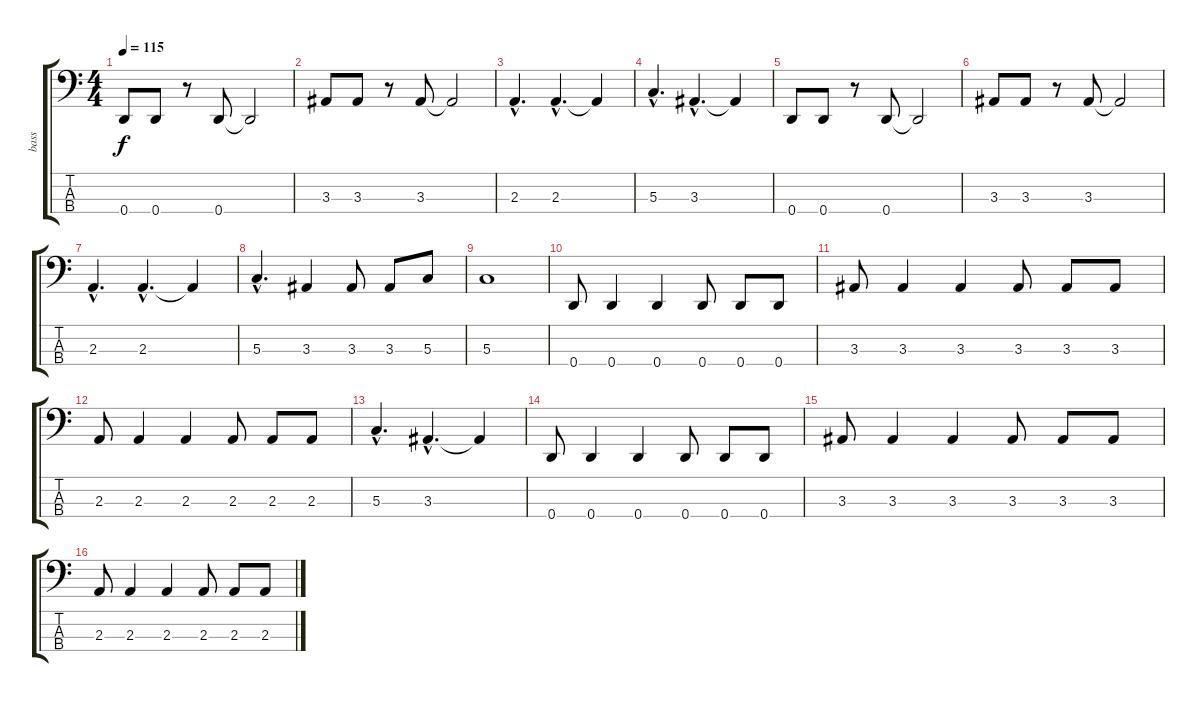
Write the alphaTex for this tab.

\track ("bass" "bass") {instrument electricbasspick}
\staff {score tabs}
\tuning (F2 C2 G1 D1) {hide}
\ts (4 4)
\tempo 115
\clef f4
\ks c
0.4.8{dy f instrument electricbasspick} 0.4.8 r.8 0.4.8 0.4{t}.2 |
3.3.8 3.3.8 r.8 3.3.8 3.3{t}.2 |
2.3{hac}.4{d} 2.3{hac}.4{d} 2.3{t}.4 |
5.3{hac}.4{d} 3.3{hac}.4{d} 3.3{t}.4 |
0.4.8 0.4.8 r.8 0.4.8 0.4{t}.2 |
3.3.8 3.3.8 r.8 3.3.8 3.3{t}.2 |
2.3{hac}.4{d} 2.3{hac}.4{d} 2.3{t}.4 |
5.3{hac}.4{d} 3.3.4 3.3.8 3.3.8 5.3.8 |
5.3.1 |
0.4.8 0.4.4 0.4.4 0.4.8 0.4.8 0.4.8 |
3.3.8 3.3.4 3.3.4 3.3.8 3.3.8 3.3.8 |
2.3.8 2.3.4 2.3.4 2.3.8 2.3.8 2.3.8 |
5.3{hac}.4{d} 3.3{hac}.4{d} 3.3{t}.4 |
0.4.8 0.4.4 0.4.4 0.4.8 0.4.8 0.4.8 |
3.3.8 3.3.4 3.3.4 3.3.8 3.3.8 3.3.8 |
2.3.8 2.3.4 2.3.4 2.3.8 2.3.8 2.3.8
